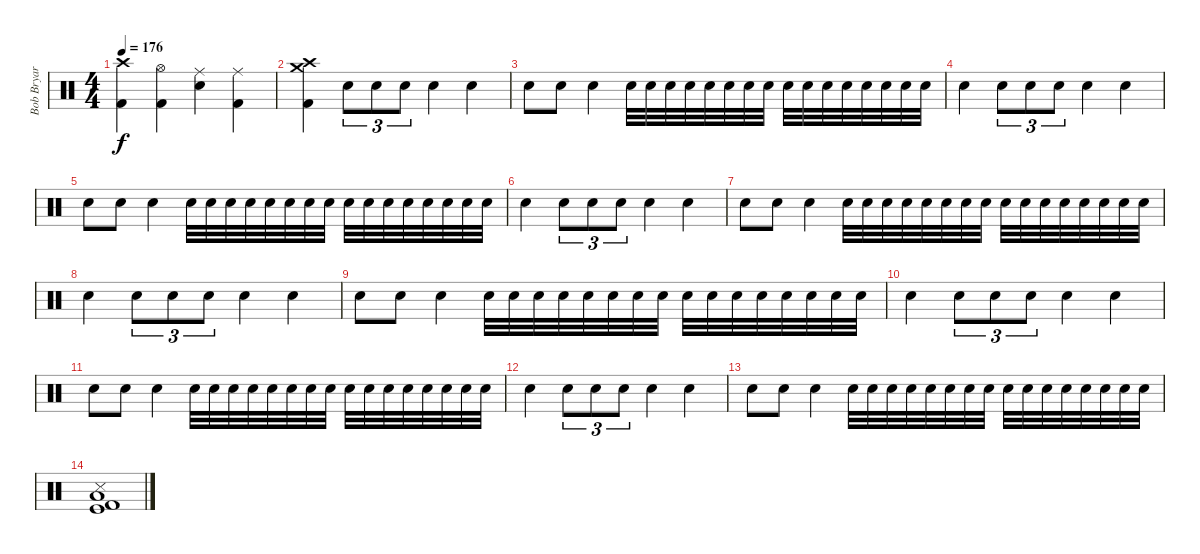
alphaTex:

\track ("Bob Bryar (drums)" "Bob Bryar ") {instrument percussion}
\staff {score}
\articulation defaults
\ts (4 4)
\tempo 176
\clef neutral
\ks c
("Crash high (hit)" "Kick (hit) 2").4{dy f} ("Hi-Hat (open)" "Kick (hit) 2").4 ("Ride (middle)" "Electric Snare (hit)").4 ("Ride (middle)" "Kick (hit) 2").4 |
("Crash medium (hit)" "Crash high (hit)" "Kick (hit) 2").4{volume 7} "Electric Snare (hit)".8{tu (3 2)} "Electric Snare (hit)".8{tu (3 2)} "Electric Snare (hit)".8{tu (3 2)} "Electric Snare (hit)".4 "Electric Snare (hit)".4 |
"Electric Snare (hit)".8 "Electric Snare (hit)".8 "Electric Snare (hit)".4 "Electric Snare (hit)".32 "Electric Snare (hit)".32 "Electric Snare (hit)".32 "Electric Snare (hit)".32 "Electric Snare (hit)".32 "Electric Snare (hit)".32 "Electric Snare (hit)".32 "Electric Snare (hit)".32 "Electric Snare (hit)".32 "Electric Snare (hit)".32 "Electric Snare (hit)".32 "Electric Snare (hit)".32 "Electric Snare (hit)".32 "Electric Snare (hit)".32 "Electric Snare (hit)".32 "Electric Snare (hit)".32 |
"Electric Snare (hit)".4 "Electric Snare (hit)".8{tu (3 2)} "Electric Snare (hit)".8{tu (3 2)} "Electric Snare (hit)".8{tu (3 2)} "Electric Snare (hit)".4 "Electric Snare (hit)".4 |
"Electric Snare (hit)".8 "Electric Snare (hit)".8 "Electric Snare (hit)".4 "Electric Snare (hit)".32 "Electric Snare (hit)".32 "Electric Snare (hit)".32 "Electric Snare (hit)".32 "Electric Snare (hit)".32 "Electric Snare (hit)".32 "Electric Snare (hit)".32 "Electric Snare (hit)".32 "Electric Snare (hit)".32 "Electric Snare (hit)".32 "Electric Snare (hit)".32 "Electric Snare (hit)".32 "Electric Snare (hit)".32 "Electric Snare (hit)".32 "Electric Snare (hit)".32 "Electric Snare (hit)".32 |
"Electric Snare (hit)".4 "Electric Snare (hit)".8{tu (3 2)} "Electric Snare (hit)".8{tu (3 2)} "Electric Snare (hit)".8{tu (3 2)} "Electric Snare (hit)".4 "Electric Snare (hit)".4 |
"Electric Snare (hit)".8 "Electric Snare (hit)".8 "Electric Snare (hit)".4 "Electric Snare (hit)".32 "Electric Snare (hit)".32 "Electric Snare (hit)".32 "Electric Snare (hit)".32 "Electric Snare (hit)".32 "Electric Snare (hit)".32 "Electric Snare (hit)".32 "Electric Snare (hit)".32 "Electric Snare (hit)".32 "Electric Snare (hit)".32 "Electric Snare (hit)".32 "Electric Snare (hit)".32 "Electric Snare (hit)".32 "Electric Snare (hit)".32 "Electric Snare (hit)".32 "Electric Snare (hit)".32 |
"Electric Snare (hit)".4 "Electric Snare (hit)".8{tu (3 2)} "Electric Snare (hit)".8{tu (3 2)} "Electric Snare (hit)".8{tu (3 2)} "Electric Snare (hit)".4 "Electric Snare (hit)".4 |
"Electric Snare (hit)".8 "Electric Snare (hit)".8 "Electric Snare (hit)".4 "Electric Snare (hit)".32 "Electric Snare (hit)".32 "Electric Snare (hit)".32 "Electric Snare (hit)".32 "Electric Snare (hit)".32 "Electric Snare (hit)".32 "Electric Snare (hit)".32 "Electric Snare (hit)".32 "Electric Snare (hit)".32 "Electric Snare (hit)".32 "Electric Snare (hit)".32 "Electric Snare (hit)".32 "Electric Snare (hit)".32 "Electric Snare (hit)".32 "Electric Snare (hit)".32 "Electric Snare (hit)".32 |
"Electric Snare (hit)".4 "Electric Snare (hit)".8{tu (3 2)} "Electric Snare (hit)".8{tu (3 2)} "Electric Snare (hit)".8{tu (3 2)} "Electric Snare (hit)".4 "Electric Snare (hit)".4 |
"Electric Snare (hit)".8 "Electric Snare (hit)".8 "Electric Snare (hit)".4 "Electric Snare (hit)".32 "Electric Snare (hit)".32 "Electric Snare (hit)".32 "Electric Snare (hit)".32 "Electric Snare (hit)".32 "Electric Snare (hit)".32 "Electric Snare (hit)".32 "Electric Snare (hit)".32 "Electric Snare (hit)".32 "Electric Snare (hit)".32 "Electric Snare (hit)".32 "Electric Snare (hit)".32 "Electric Snare (hit)".32 "Electric Snare (hit)".32 "Electric Snare (hit)".32 "Electric Snare (hit)".32 |
"Electric Snare (hit)".4 "Electric Snare (hit)".8{tu (3 2)} "Electric Snare (hit)".8{tu (3 2)} "Electric Snare (hit)".8{tu (3 2)} "Electric Snare (hit)".4 "Electric Snare (hit)".4 |
"Electric Snare (hit)".8 "Electric Snare (hit)".8 "Electric Snare (hit)".4 "Electric Snare (hit)".32 "Electric Snare (hit)".32 "Electric Snare (hit)".32 "Electric Snare (hit)".32 "Electric Snare (hit)".32 "Electric Snare (hit)".32 "Electric Snare (hit)".32 "Electric Snare (hit)".32 "Electric Snare (hit)".32 "Electric Snare (hit)".32 "Electric Snare (hit)".32 "Electric Snare (hit)".32 "Electric Snare (hit)".32 "Electric Snare (hit)".32 "Electric Snare (hit)".32 "Electric Snare (hit)".32 |
("Kick (hit)" "Snare (side stick) 3" "Kick (hit) 2" "Low Floor Tom (hit)").1
